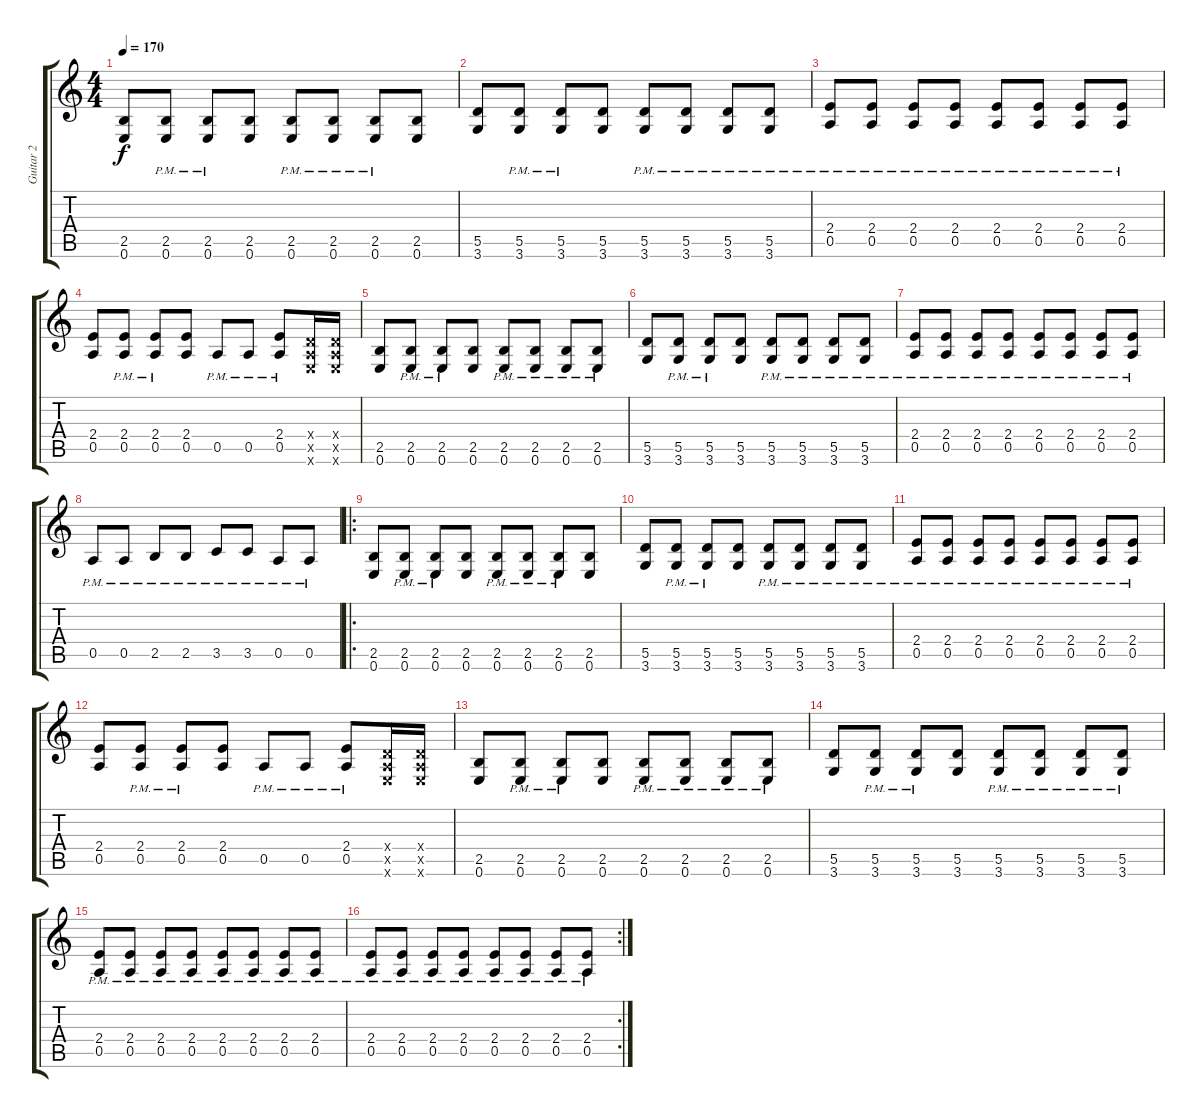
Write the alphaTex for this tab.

\track ("Guitar 2" "Guitar 2") {instrument overdrivenguitar}
\staff {score tabs}
\tuning (E4 B3 G3 D3 A2 E2) {hide}
\ts (4 4)
\tempo 170
\clef g2
\ks c
(2.5 0.6).8{dy f} (2.5{pm} 0.6{pm}).8 (2.5{pm} 0.6{pm}).8 (2.5 0.6).8 (2.5{pm} 0.6{pm}).8 (2.5{pm} 0.6{pm}).8 (2.5{pm} 0.6{pm}).8 (2.5 0.6).8 |
(5.5 3.6).8 (5.5{pm} 3.6{pm}).8 (5.5{pm} 3.6{pm}).8 (5.5 3.6).8 (5.5{pm} 3.6{pm}).8 (5.5{pm} 3.6{pm}).8 (5.5{pm} 3.6{pm}).8 (5.5{pm} 3.6{pm}).8 |
(2.4{pm} 0.5{pm}).8 (2.4{pm} 0.5{pm}).8 (2.4{pm} 0.5{pm}).8 (2.4{pm} 0.5{pm}).8 (2.4{pm} 0.5{pm}).8 (2.4{pm} 0.5{pm}).8 (2.4{pm} 0.5{pm}).8 (2.4{pm} 0.5{pm}).8 |
(2.4 0.5).8 (2.4{pm} 0.5{pm}).8 (2.4{pm} 0.5{pm}).8 (2.4 0.5).8 0.5{pm}.8 0.5{pm}.8 (2.4{pm} 0.5{pm}).8 (0.4{x} 0.5{x} 0.6{x}).16 (0.4{x} 0.5{x} 0.6{x}).16 |
(2.5 0.6).8 (2.5{pm} 0.6{pm}).8 (2.5{pm} 0.6{pm}).8 (2.5 0.6).8 (2.5{pm} 0.6{pm}).8 (2.5{pm} 0.6{pm}).8 (2.5{pm} 0.6{pm}).8 (2.5{pm} 0.6{pm}).8 |
(5.5 3.6).8 (5.5{pm} 3.6{pm}).8 (5.5{pm} 3.6{pm}).8 (5.5 3.6).8 (5.5{pm} 3.6{pm}).8 (5.5{pm} 3.6{pm}).8 (5.5{pm} 3.6{pm}).8 (5.5{pm} 3.6{pm}).8 |
(2.4{pm} 0.5{pm}).8 (2.4{pm} 0.5{pm}).8 (2.4{pm} 0.5{pm}).8 (2.4{pm} 0.5{pm}).8 (2.4{pm} 0.5{pm}).8 (2.4{pm} 0.5{pm}).8 (2.4{pm} 0.5{pm}).8 (2.4{pm} 0.5{pm}).8 |
0.5{pm}.8 0.5{pm}.8 2.5{pm}.8 2.5{pm}.8 3.5{pm}.8 3.5{pm}.8 0.5{pm}.8 0.5{pm}.8 |
\ro
(2.5 0.6).8 (2.5{pm} 0.6{pm}).8 (2.5{pm} 0.6{pm}).8 (2.5 0.6).8 (2.5{pm} 0.6{pm}).8 (2.5{pm} 0.6{pm}).8 (2.5{pm} 0.6{pm}).8 (2.5 0.6).8 |
(5.5 3.6).8 (5.5{pm} 3.6{pm}).8 (5.5{pm} 3.6{pm}).8 (5.5 3.6).8 (5.5{pm} 3.6{pm}).8 (5.5{pm} 3.6{pm}).8 (5.5{pm} 3.6{pm}).8 (5.5{pm} 3.6{pm}).8 |
(2.4{pm} 0.5{pm}).8 (2.4{pm} 0.5{pm}).8 (2.4{pm} 0.5{pm}).8 (2.4{pm} 0.5{pm}).8 (2.4{pm} 0.5{pm}).8 (2.4{pm} 0.5{pm}).8 (2.4{pm} 0.5{pm}).8 (2.4{pm} 0.5{pm}).8 |
(2.4 0.5).8 (2.4{pm} 0.5{pm}).8 (2.4{pm} 0.5{pm}).8 (2.4 0.5).8 0.5{pm}.8 0.5{pm}.8 (2.4{pm} 0.5{pm}).8 (0.4{x} 0.5{x} 0.6{x}).16 (0.4{x} 0.5{x} 0.6{x}).16 |
(2.5 0.6).8 (2.5{pm} 0.6{pm}).8 (2.5{pm} 0.6{pm}).8 (2.5 0.6).8 (2.5{pm} 0.6{pm}).8 (2.5{pm} 0.6{pm}).8 (2.5{pm} 0.6{pm}).8 (2.5{pm} 0.6{pm}).8 |
(5.5 3.6).8 (5.5{pm} 3.6{pm}).8 (5.5{pm} 3.6{pm}).8 (5.5 3.6).8 (5.5{pm} 3.6{pm}).8 (5.5{pm} 3.6{pm}).8 (5.5{pm} 3.6{pm}).8 (5.5{pm} 3.6{pm}).8 |
(2.4{pm} 0.5{pm}).8 (2.4{pm} 0.5{pm}).8 (2.4{pm} 0.5{pm}).8 (2.4{pm} 0.5{pm}).8 (2.4{pm} 0.5{pm}).8 (2.4{pm} 0.5{pm}).8 (2.4{pm} 0.5{pm}).8 (2.4{pm} 0.5{pm}).8 |
\rc 2
(2.4{pm} 0.5{pm}).8 (2.4{pm} 0.5{pm}).8 (2.4{pm} 0.5{pm}).8 (2.4{pm} 0.5{pm}).8 (2.4{pm} 0.5{pm}).8 (2.4{pm} 0.5{pm}).8 (2.4{pm} 0.5{pm}).8 (2.4{pm} 0.5{pm}).8
